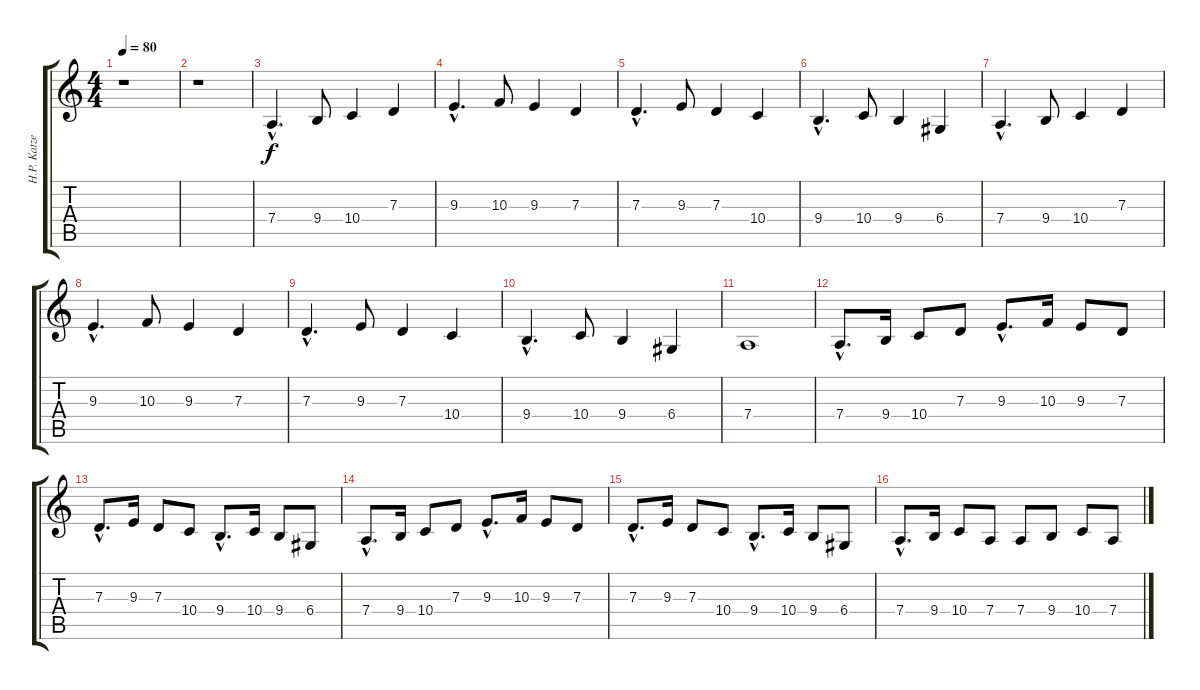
\track ("H.P. Katzenburg" "H.P. Katze") {instrument ocarina}
\staff {score tabs}
\tuning (E4 B3 G3 D3 A2 E2) {hide}
\ts (4 4)
\tempo 80
\clef g2
\ks c
r.1{dy f instrument ocarina} |
r.1 |
7.4{hac}.4{d volume 10} 9.4.8 10.4.4 7.3.4 |
9.3{hac}.4{d} 10.3.8 9.3.4 7.3.4 |
7.3{hac}.4{d} 9.3.8 7.3.4 10.4.4 |
9.4{hac}.4{d} 10.4.8 9.4.4 6.4.4 |
7.4{hac}.4{d} 9.4.8 10.4.4 7.3.4 |
9.3{hac}.4{d} 10.3.8 9.3.4 7.3.4 |
7.3{hac}.4{d} 9.3.8 7.3.4 10.4.4 |
9.4{hac}.4{d} 10.4.8 9.4.4 6.4.4 |
7.4.1 |
7.4{hac}.8{d volume 16} 9.4.16 10.4.8 7.3.8 9.3{hac}.8{d} 10.3.16 9.3.8 7.3.8 |
7.3{hac}.8{d} 9.3.16 7.3.8 10.4.8 9.4{hac}.8{d} 10.4.16 9.4.8 6.4.8 |
7.4{hac}.8{d} 9.4.16 10.4.8 7.3.8 9.3{hac}.8{d} 10.3.16 9.3.8 7.3.8 |
7.3{hac}.8{d} 9.3.16 7.3.8 10.4.8 9.4{hac}.8{d} 10.4.16 9.4.8 6.4.8 |
7.4{hac}.8{d} 9.4.16 10.4.8 7.4.8 7.4.8 9.4.8 10.4.8 7.4.8
